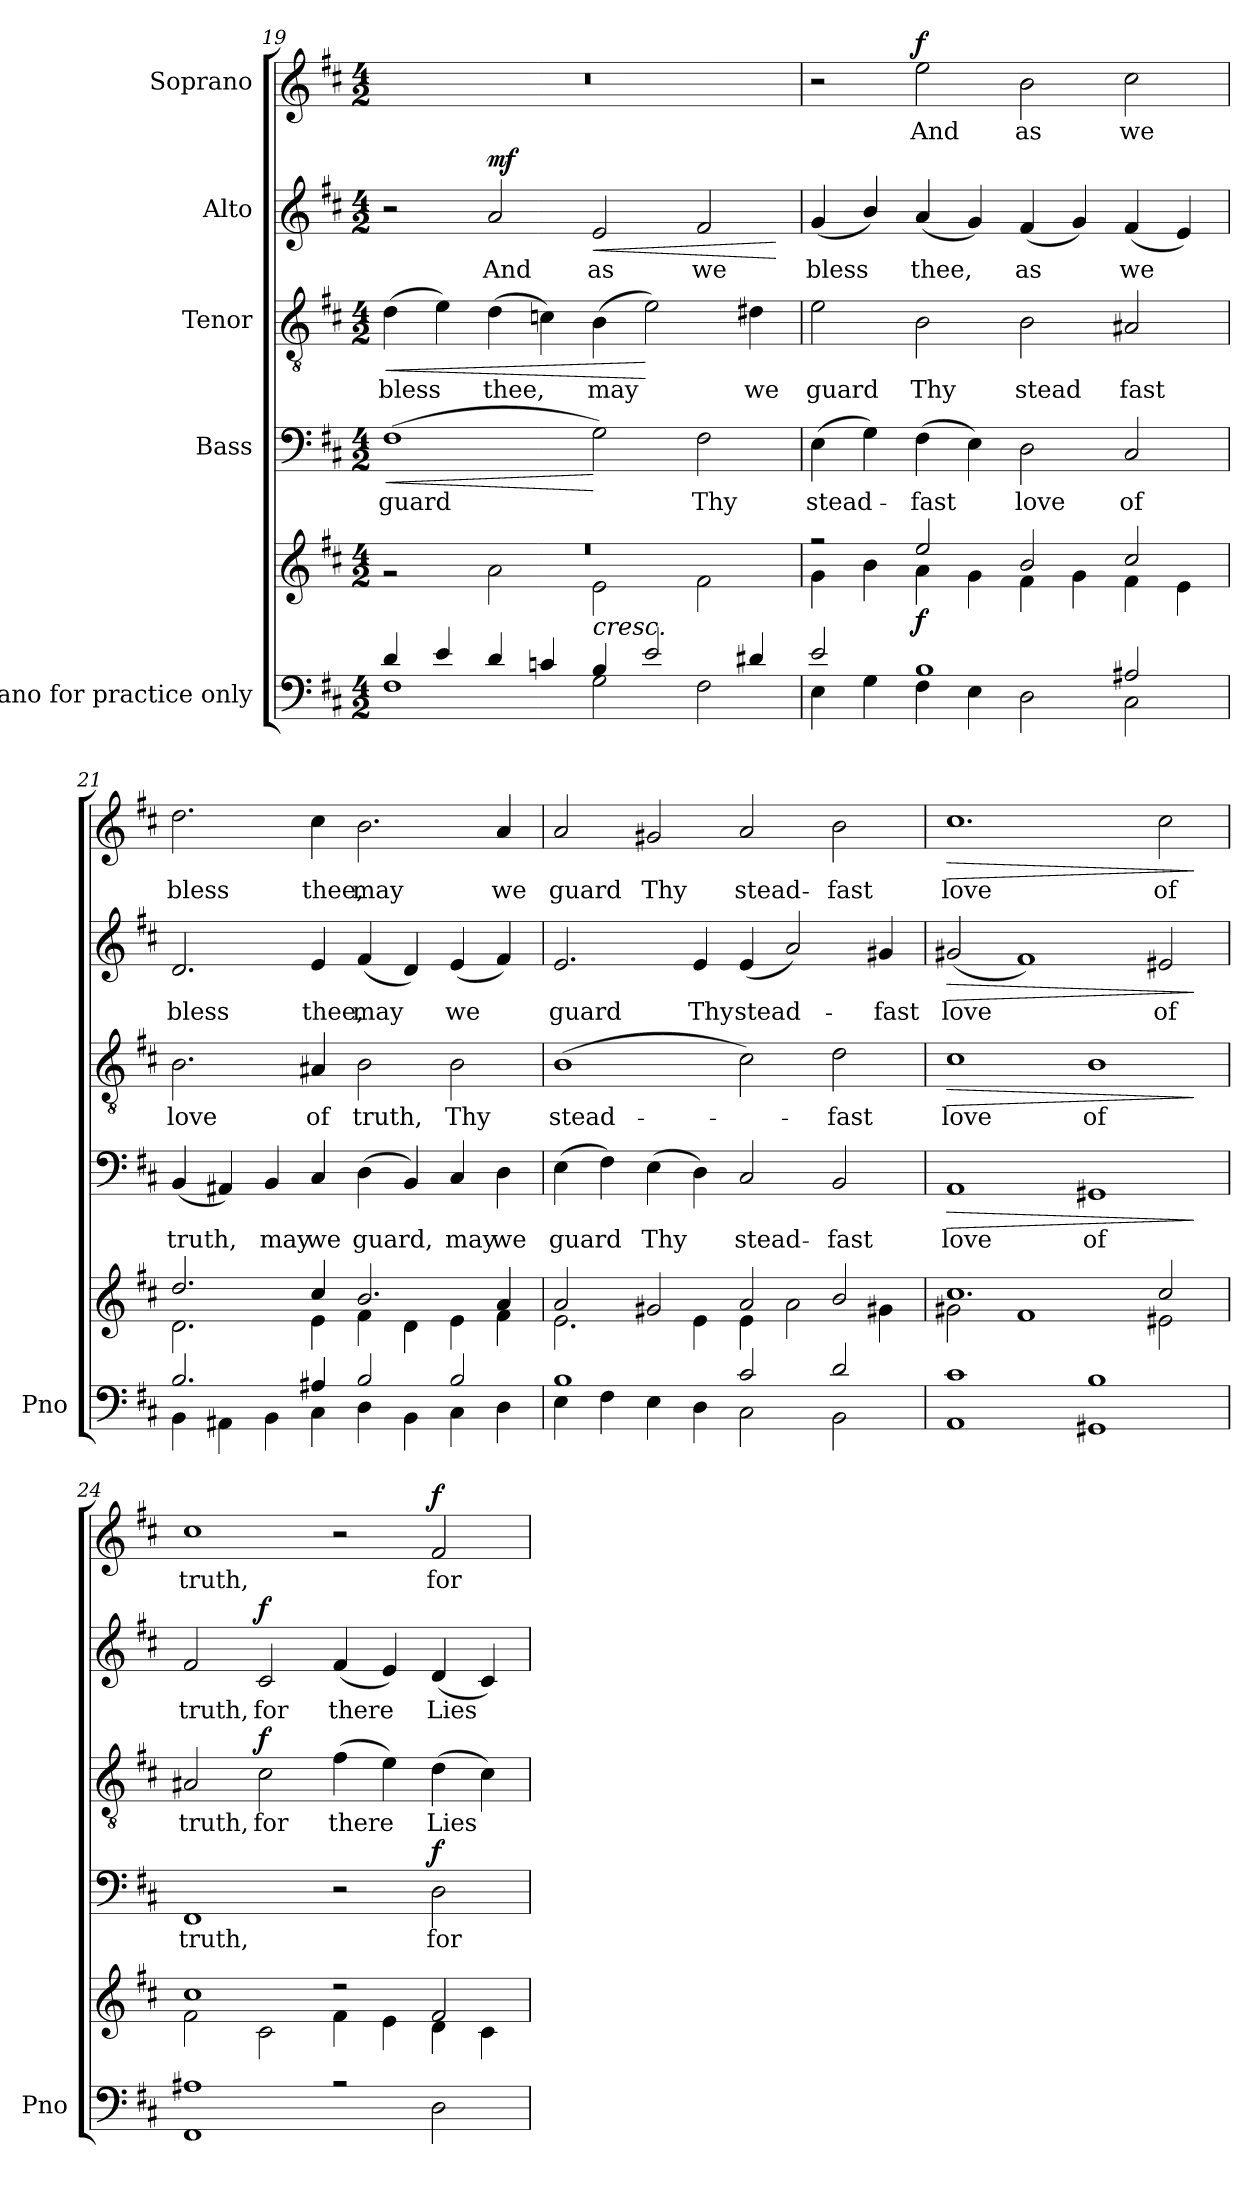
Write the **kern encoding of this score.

**kern	**kern	**dynam	**kern	**text	**dynam	**kern	**text	**dynam	**kern	**text	**dynam	**kern	**text	**dynam
*part5	*part5	*part5	*part4	*part4	*part4	*part3	*part3	*part3	*part2	*part2	*part2	*part1	*part1	*part1
*staff6	*staff5	*staff5/6	*staff4	*staff4	*staff4	*staff3	*staff3	*staff3	*staff2	*staff2	*staff2	*staff1	*staff1	*staff1
*I"Piano for practice only	*	*	*I"Bass	*	*	*I"Tenor	*	*	*I"Alto	*	*	*I"Soprano	*	*
*I'Pno	*	*	*	*	*	*	*	*	*	*	*	*	*	*
*clefF4	*clefG2	*	*clefF4	*	*	*clefGv2	*	*	*clefG2	*	*	*clefG2	*	*
*k[f#c#]	*k[f#c#]	*	*k[f#c#]	*	*	*k[f#c#]	*	*	*k[f#c#]	*	*	*k[f#c#]	*	*
*M4/2	*M4/2	*	*M4/2	*	*	*M4/2	*	*	*M4/2	*	*	*M4/2	*	*
=19	=19	=19	=19	=19	=19	=19	=19	=19	=19	=19	=19	=19	=19	=19
*^	*^	*	*	*	*	*	*	*	*	*	*	*	*	*
!	!	!	!	!	!	!LO:LY:b	!LO:HP:b	!	!LO:LY:b	!LO:HP:b	!	!	!	!	!	!
4d/	1F#	0r	2r	.	(>1F#	guard	<	(>4d\	bless	<	2r	.	.	0r	.	.
4e/	.	.	.	.	.	.	.	4e\)	.	.	.	.	.	.	.	.
!	!	!	!	!	!	!	!	!	!LO:LY:b	!	!	!LO:LY:b	!LO:DY:a	!	!	!
4d/	.	.	2a\	.	.	.	.	(>4d\	thee,	.	2a/	And	mf	.	.	.
4cn/	.	.	.	.	.	.	.	4cn\)	.	.	.	.	.	.	.	.
!	!	!	!	!LO:HP:b	!	!	!	!	!LO:LY:b	!	!	!LO:LY:b	!LO:HP:b	!	!	!
4B/	2G\	.	2e\	<	2G\)	.	[	(>4B\	may	.	2e/	as	<	.	.	.
2e/	.	.	.	.	.	.	.	2e\)	.	[	.	.	.	.	.	.
!	!	!	!	!	!	!LO:LY:b	!	!	!	!	!	!LO:LY:b	!	!	!	!
.	2F#\	.	2f#\	.	2F#\	Thy	.	.	.	.	2f#/	we	.	.	.	.
!	!	!	!	!	!	!	!	!	!LO:LY:b	!	!	!	!	!	!	!
4d#X/	.	.	.	.	.	.	.	4d#X\	we	.	.	.	.	.	.	.
*v	*v	*	*	*	*	*	*	*	*	*	*	*	*	*	*	*
*	*v	*v	*	*	*	*	*	*	*	*	*	*	*	*	*
.	.	.	.	.	.	.	.	.	.	.	[	.	.	.
!!LO:LB:g=z
=20	=20	=20	=20	=20	=20	=20	=20	=20	=20	=20	=20	=20	=20	=20
*^	*^	*	*	*	*	*	*	*	*	*	*	*	*	*
!	!	!	!	!	!	!LO:LY:b	!	!	!LO:LY:b	!	!	!LO:LY:b	!	!	!	!
2e/	4E\	2r	4g\	.	(>4E\	stead-	.	2e\	guard	.	(<4g/	bless	.	2r	.	.
.	4G\	.	4b\	.	4G\)	.	.	.	.	.	4b/)	.	.	.	.	.
!	!	!	!	!LO:DY:b	!	!LO:LY:b	!	!	!LO:LY:b	!	!	!LO:LY:b	!	!	!LO:LY:b	!LO:DY:a
1B	4F#\	2ee/	4a\	f	(>4F#\	-fast	.	2B\	Thy	.	(<4a/	thee,	.	2ee\	And	f
.	4E\	.	4g\	.	4E\)	.	.	.	.	.	4g/)	.	.	.	.	.
!	!	!	!	!	!	!LO:LY:b	!	!	!LO:LY:b	!	!	!LO:LY:b	!	!	!LO:LY:b	!
.	2D\	2b/	4f#\	.	2D\	love	.	2B\	stead	.	(<4f#/	as	.	2b\	as	.
.	.	.	4g\	.	.	.	.	.	.	.	4g/)	.	.	.	.	.
!	!	!	!	!	!	!LO:LY:b	!	!	!LO:LY:b	!	!	!LO:LY:b	!	!	!LO:LY:b	!
2A#X/	2C#\	2cc#/	4f#\	.	2C#/	of	.	2A#X/	fast	.	(<4f#/	we	.	2cc#\	we	.
.	.	.	4e\	.	.	.	.	.	.	.	4e/)	.	.	.	.	.
=21	=21	=21	=21	=21	=21	=21	=21	=21	=21	=21	=21	=21	=21	=21	=21	=21
!	!	!	!	!	!	!LO:LY:b	!	!	!LO:LY:b	!	!	!LO:LY:b	!	!	!LO:LY:b	!
2.B/	4BB\	2.dd/	2.d\	.	(<4BB/	truth,	.	2.B\	love	.	2.d/	bless	.	2.dd\	bless	.
.	4AA#X\	.	.	.	4AA#X/)	.	.	.	.	.	.	.	.	.	.	.
!	!	!	!	!	!	!LO:LY:b	!	!	!	!	!	!	!	!	!	!
.	4BB\	.	.	.	4BB/	may	.	.	.	.	.	.	.	.	.	.
!	!	!	!	!	!	!LO:LY:b	!	!	!LO:LY:b	!	!	!LO:LY:b	!	!	!LO:LY:b	!
4A#X/	4C#\	4cc#/	4e\	.	4C#/	we	.	4A#X/	of	.	4e/	thee,	.	4cc#\	thee,	.
!	!	!	!	!	!	!LO:LY:b	!	!	!LO:LY:b	!	!	!LO:LY:b	!	!	!LO:LY:b	!
2B/	4D\	2.b/	4f#\	.	(>4D\	guard,	.	2B\	truth,	.	(<4f#/	may	.	2.b\	may	.
.	4BB\	.	4d\	.	4BB/)	.	.	.	.	.	4d/)	.	.	.	.	.
!	!	!	!	!	!	!LO:LY:b	!	!	!LO:LY:b	!	!	!LO:LY:b	!	!	!	!
2B/	4C#\	.	4e\	.	4C#/	may	.	2B\	Thy	.	(<4e/	we	.	.	.	.
!	!	!	!	!	!	!LO:LY:b	!	!	!	!	!	!	!	!	!LO:LY:b	!
.	4D\	4a/	4f#\	.	4D\	we	.	.	.	.	4f#/)	.	.	4a/	we	.
=22	=22	=22	=22	=22	=22	=22	=22	=22	=22	=22	=22	=22	=22	=22	=22	=22
!	!	!	!	!	!	!LO:LY:b	!	!	!LO:LY:b	!	!	!LO:LY:b	!	!	!LO:LY:b	!
1B	4E\	2a/	2.e\	.	(>4E\	guard	.	(>1B	stead-	.	2.e/	guard	.	2a/	guard	.
.	4F#\	.	.	.	4F#\)	.	.	.	.	.	.	.	.	.	.	.
!	!	!	!	!	!	!LO:LY:b	!	!	!	!	!	!	!	!	!LO:LY:b	!
.	4E\	2g#X/	.	.	(>4E\	Thy	.	.	.	.	.	.	.	2g#X/	Thy	.
!	!	!	!	!	!	!	!	!	!	!	!	!LO:LY:b	!	!	!	!
.	4D\	.	4e\	.	4D\)	.	.	.	.	.	4e/	Thy	.	.	.	.
!	!	!	!	!	!	!LO:LY:b	!	!	!	!	!	!LO:LY:b	!	!	!LO:LY:b	!
2c#/	2C#\	2a/	4e\	.	2C#/	stead-	.	2c#\)	.	.	(<4e/	stead-	.	2a/	stead-	.
.	.	.	2a\	.	.	.	.	.	.	.	2a/)	.	.	.	.	.
!	!	!	!	!	!	!LO:LY:b	!	!	!LO:LY:b	!	!	!	!	!	!LO:LY:b	!
2d/	2BB\	2b/	.	.	2BB/	-fast	.	2d\	-fast	.	.	.	.	2b\	-fast	.
!	!	!	!	!	!	!	!	!	!	!	!	!LO:LY:b	!	!	!	!
.	.	.	4g#X\	.	.	.	.	.	.	.	4g#X/	-fast	.	.	.	.
=23	=23	=23	=23	=23	=23	=23	=23	=23	=23	=23	=23	=23	=23	=23	=23	=23
!	!	!	!	!	!	!LO:LY:b	!LO:HP:b	!	!LO:LY:b	!LO:HP:b	!	!LO:LY:b	!LO:HP:b	!	!LO:LY:b	!LO:HP:b
1c#	1AA	1.cc#	2g#X\	.	1AA	love	>	1c#	love	>	(<2g#X/	love	>	1.cc#	love	>
.	.	.	1f#	.	.	.	.	.	.	.	1f#)	.	.	.	.	.
!	!	!	!	!	!	!LO:LY:b	!	!	!LO:LY:b	!	!	!	!	!	!	!
1B	1GG#X	.	.	.	1GG#X	of	.	1B	of	.	.	.	.	.	.	.
!	!	!	!	!	!	!	!	!	!	!	!	!LO:LY:b	!	!	!LO:LY:b	!
.	.	2cc#/	2e#X\	.	.	.	.	.	.	.	2e#X/	of	.	2cc#\	of	.
*v	*v	*	*	*	*	*	*	*	*	*	*	*	*	*	*	*
*	*v	*v	*	*	*	*	*	*	*	*	*	*	*	*	*
.	.	[	.	.	]	.	.	]	.	.	]	.	.	]
!!LO:PB:g=z
=24	=24	=24	=24	=24	=24	=24	=24	=24	=24	=24	=24	=24	=24	=24
*^	*^	*	*	*	*	*	*	*	*	*	*	*	*	*
!	!	!	!	!	!	!LO:LY:b	!	!	!LO:LY:b	!	!	!LO:LY:b	!	!	!LO:LY:b	!
1A#X	1FF#	1cc#	2f#\	.	1FF#	truth,	.	2A#X/	truth,	.	2f#/	truth,	.	1cc#	truth,	.
!	!	!	!	!	!	!	!	!	!LO:LY:b	!LO:DY:a	!	!LO:LY:b	!LO:DY:a	!	!	!
.	.	.	2c#\	.	.	.	.	2c#\	for	f	2c#/	for	f	.	.	.
!	!	!	!	!	!	!	!	!	!LO:LY:b	!	!	!LO:LY:b	!	!	!	!
1ryy	2rA	2r	4f#\	.	2r	.	.	(>4f#\	there	.	(<4f#/	there	.	2r	.	.
.	.	.	4e\	.	.	.	.	4e\)	.	.	4e/)	.	.	.	.	.
!	!	!	!	!	!	!LO:LY:b	!LO:DY:a	!	!LO:LY:b	!	!	!LO:LY:b	!	!	!LO:LY:b	!LO:DY:a
.	2D\	2f#/	4d\	.	2D\	for	f	(>4d\	Lies	.	(<4d/	Lies	.	2f#/	for	f
.	.	.	4c#\	.	.	.	.	4c#\)	.	.	4c#/)	.	.	.	.	.
*v	*v	*	*	*	*	*	*	*	*	*	*	*	*	*	*	*
*	*v	*v	*	*	*	*	*	*	*	*	*	*	*	*	*
=	=	=	=	=	=	=	=	=	=	=	=	=	=	=
*-	*-	*-	*-	*-	*-	*-	*-	*-	*-	*-	*-	*-	*-	*-
